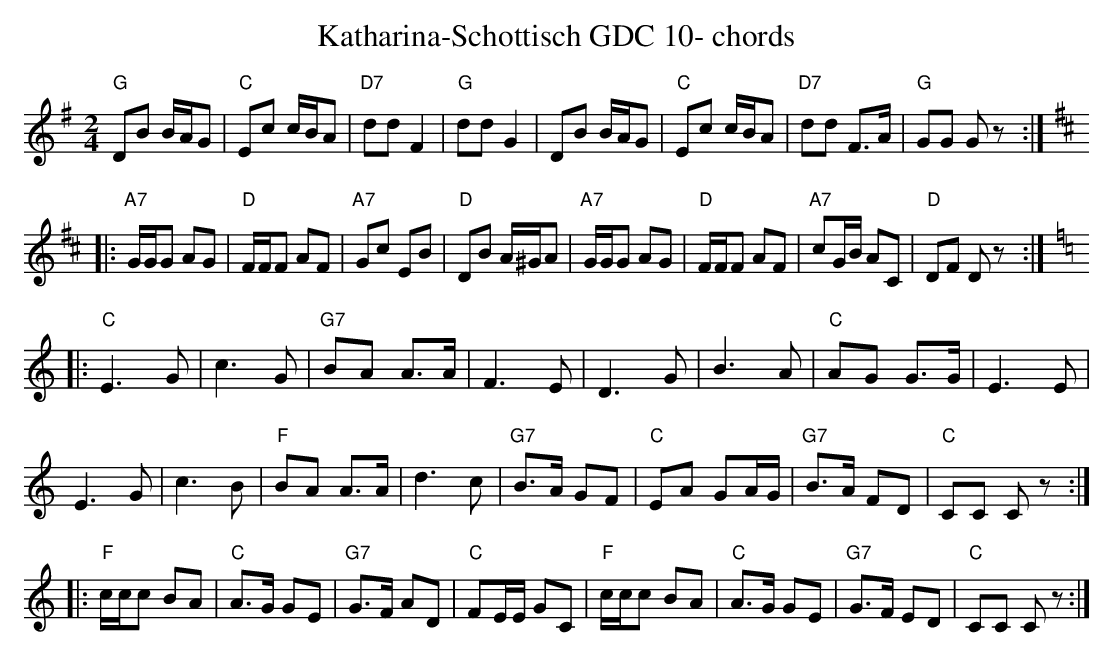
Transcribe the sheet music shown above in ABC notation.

X:1
T:Katharina-Schottisch GDC 10- chords
M:2/4
L:1/8
K:Gmaj%%MIDI gchordon
"G"DB B/2A/2G | "C"Ec c/2B/2A | "D7"dd F2 | "G"ddG2 | DB B/2A/2G |\
"C"Ec c/2B/2A | "D7"dd F>A | "G"GG Gz :: [K:Dmaj]
"A7"G/2G/2G AG | "D"F/2F/2F AF | "A7"Gc EB | "D"DB A/2^G/2A | "A7"G/2G/2G AG |\
"D"F/2F/2F AF | "A7"cG/2B/2 AC | "D"DF Dz :: [K:Cmaj] [L:1/4]
"C"E>G | c>G | "G7"B/2A/2 A/2>A/2 | F>E | D>G | B>A | "C"A/2G/2 G/2>G/2 | E>E |
E>G | c>B | "F"B/2A/2 A/2>A/2 | d>c | "G7"B/2>A/2 G/2F/2 | [L:1/8] "C"EA GA/2G/2 | "G7"B>A FD | "C"CC Cz ::
"F"c/2c/2c BA | "C"A>G GE | "G7"G>F AD | "C"FE/2E/2 GC | "F"c/2c/2c BA | "C"A>G GE | "G7"G>F ED | "C"CC Cz :|
